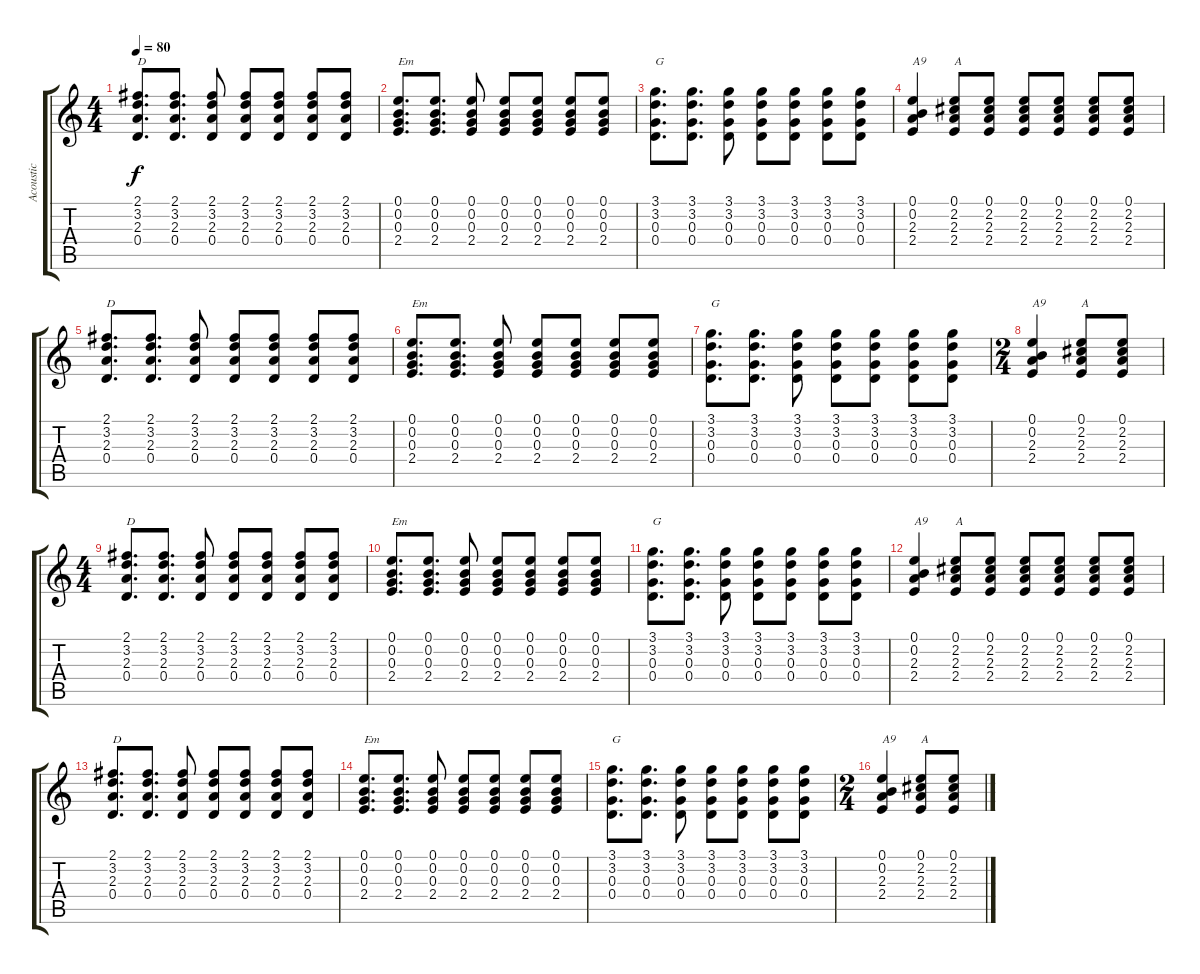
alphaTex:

\track ("Acoustic" "Acoustic") {instrument acousticguitarsteel}
\staff {score tabs}
\tuning (E4 B3 G3 D3 A2 E2) {hide}
\ts (4 4)
\tempo 80
\clef g2
\ks c
(2.1 3.2 2.3 0.4).8{d txt "D" dy f} (2.1 3.2 2.3 0.4).8{d} (2.1 3.2 2.3 0.4).8 (2.1 3.2 2.3 0.4).8 (2.1 3.2 2.3 0.4).8 (2.1 3.2 2.3 0.4).8 (2.1 3.2 2.3 0.4).8 |
(0.1 0.2 0.3 2.4).8{d txt "Em"} (0.1 0.2 0.3 2.4).8{d} (0.1 0.2 0.3 2.4).8 (0.1 0.2 0.3 2.4).8 (0.1 0.2 0.3 2.4).8 (0.1 0.2 0.3 2.4).8 (0.1 0.2 0.3 2.4).8 |
(3.1 3.2 0.3 0.4).8{d txt "G"} (3.1 3.2 0.3 0.4).8{d} (3.1 3.2 0.3 0.4).8 (3.1 3.2 0.3 0.4).8 (3.1 3.2 0.3 0.4).8 (3.1 3.2 0.3 0.4).8 (3.1 3.2 0.3 0.4).8 |
(0.1 0.2 2.3 2.4).4{txt "A9"} (0.1 2.2 2.3 2.4).8{txt "A"} (0.1 2.2 2.3 2.4).8 (0.1 2.2 2.3 2.4).8 (0.1 2.2 2.3 2.4).8 (0.1 2.2 2.3 2.4).8 (0.1 2.2 2.3 2.4).8 |
(2.1 3.2 2.3 0.4).8{d txt "D"} (2.1 3.2 2.3 0.4).8{d} (2.1 3.2 2.3 0.4).8 (2.1 3.2 2.3 0.4).8 (2.1 3.2 2.3 0.4).8 (2.1 3.2 2.3 0.4).8 (2.1 3.2 2.3 0.4).8 |
(0.1 0.2 0.3 2.4).8{d txt "Em"} (0.1 0.2 0.3 2.4).8{d} (0.1 0.2 0.3 2.4).8 (0.1 0.2 0.3 2.4).8 (0.1 0.2 0.3 2.4).8 (0.1 0.2 0.3 2.4).8 (0.1 0.2 0.3 2.4).8 |
(3.1 3.2 0.3 0.4).8{d txt "G"} (3.1 3.2 0.3 0.4).8{d} (3.1 3.2 0.3 0.4).8 (3.1 3.2 0.3 0.4).8 (3.1 3.2 0.3 0.4).8 (3.1 3.2 0.3 0.4).8 (3.1 3.2 0.3 0.4).8 |
\ts (2 4)
(0.1 0.2 2.3 2.4).4{txt "A9"} (0.1 2.2 2.3 2.4).8{txt "A"} (0.1 2.2 2.3 2.4).8 |
\ts (4 4)
(2.1 3.2 2.3 0.4).8{d txt "D"} (2.1 3.2 2.3 0.4).8{d} (2.1 3.2 2.3 0.4).8 (2.1 3.2 2.3 0.4).8 (2.1 3.2 2.3 0.4).8 (2.1 3.2 2.3 0.4).8 (2.1 3.2 2.3 0.4).8 |
(0.1 0.2 0.3 2.4).8{d txt "Em"} (0.1 0.2 0.3 2.4).8{d} (0.1 0.2 0.3 2.4).8 (0.1 0.2 0.3 2.4).8 (0.1 0.2 0.3 2.4).8 (0.1 0.2 0.3 2.4).8 (0.1 0.2 0.3 2.4).8 |
(3.1 3.2 0.3 0.4).8{d txt "G"} (3.1 3.2 0.3 0.4).8{d} (3.1 3.2 0.3 0.4).8 (3.1 3.2 0.3 0.4).8 (3.1 3.2 0.3 0.4).8 (3.1 3.2 0.3 0.4).8 (3.1 3.2 0.3 0.4).8 |
(0.1 0.2 2.3 2.4).4{txt "A9"} (0.1 2.2 2.3 2.4).8{txt "A"} (0.1 2.2 2.3 2.4).8 (0.1 2.2 2.3 2.4).8 (0.1 2.2 2.3 2.4).8 (0.1 2.2 2.3 2.4).8 (0.1 2.2 2.3 2.4).8 |
(2.1 3.2 2.3 0.4).8{d txt "D"} (2.1 3.2 2.3 0.4).8{d} (2.1 3.2 2.3 0.4).8 (2.1 3.2 2.3 0.4).8 (2.1 3.2 2.3 0.4).8 (2.1 3.2 2.3 0.4).8 (2.1 3.2 2.3 0.4).8 |
(0.1 0.2 0.3 2.4).8{d txt "Em"} (0.1 0.2 0.3 2.4).8{d} (0.1 0.2 0.3 2.4).8 (0.1 0.2 0.3 2.4).8 (0.1 0.2 0.3 2.4).8 (0.1 0.2 0.3 2.4).8 (0.1 0.2 0.3 2.4).8 |
(3.1 3.2 0.3 0.4).8{d txt "G"} (3.1 3.2 0.3 0.4).8{d} (3.1 3.2 0.3 0.4).8 (3.1 3.2 0.3 0.4).8 (3.1 3.2 0.3 0.4).8 (3.1 3.2 0.3 0.4).8 (3.1 3.2 0.3 0.4).8 |
\ts (2 4)
(0.1 0.2 2.3 2.4).4{txt "A9"} (0.1 2.2 2.3 2.4).8{txt "A"} (0.1 2.2 2.3 2.4).8
